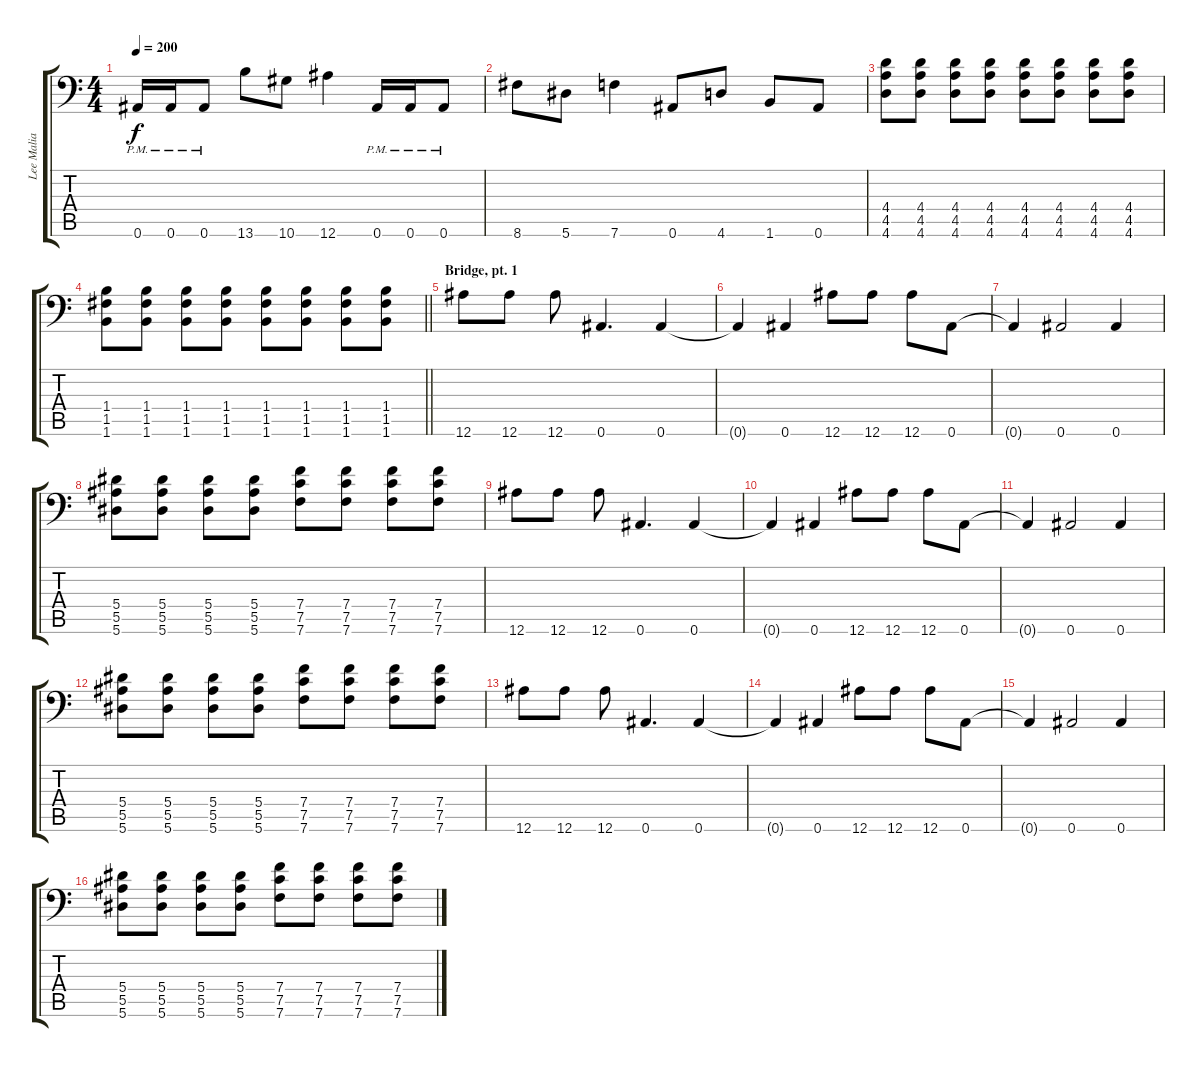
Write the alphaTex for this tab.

\track ("Lee Malia" "Lee Malia") {instrument distortionguitar}
\staff {score tabs}
\tuning (C4 G3 Eb3 Bb2 F2 Bb1) {hide}
\ts (4 4)
\tempo 200
\clef f4
\ks c
0.6{pm}.16{dy f} 0.6{pm}.16 0.6{pm}.8 13.6.8 10.6.8 12.6.4 0.6{pm}.16 0.6{pm}.16 0.6{pm}.8 |
8.6.8 5.6.8 7.6.4 0.6.8 4.6.8 1.6.8 0.6.8 |
(4.4 4.5 4.6).8 (4.4 4.5 4.6).8 (4.4 4.5 4.6).8 (4.4 4.5 4.6).8 (4.4 4.5 4.6).8 (4.4 4.5 4.6).8 (4.4 4.5 4.6).8 (4.4 4.5 4.6).8 |
\barLineRight lightlight
(1.4 1.5 1.6).8 (1.4 1.5 1.6).8 (1.4 1.5 1.6).8 (1.4 1.5 1.6).8 (1.4 1.5 1.6).8 (1.4 1.5 1.6).8 (1.4 1.5 1.6).8 (1.4 1.5 1.6).8 |
\section ("" "Bridge, pt. 1")
12.6.8 12.6.8 12.6.8 0.6.4{d} 0.6.4 |
0.6{t}.4 0.6.4 12.6.8 12.6.8 12.6.8 0.6.8 |
0.6{t}.4 0.6.2 0.6.4 |
(5.4 5.5 5.6).8 (5.4 5.5 5.6).8 (5.4 5.5 5.6).8 (5.4 5.5 5.6).8 (7.4 7.5 7.6).8 (7.4 7.5 7.6).8 (7.4 7.5 7.6).8 (7.4 7.5 7.6).8 |
12.6.8 12.6.8 12.6.8 0.6.4{d} 0.6.4 |
0.6{t}.4 0.6.4 12.6.8 12.6.8 12.6.8 0.6.8 |
0.6{t}.4 0.6.2 0.6.4 |
(5.4 5.5 5.6).8 (5.4 5.5 5.6).8 (5.4 5.5 5.6).8 (5.4 5.5 5.6).8 (7.4 7.5 7.6).8 (7.4 7.5 7.6).8 (7.4 7.5 7.6).8 (7.4 7.5 7.6).8 |
12.6.8 12.6.8 12.6.8 0.6.4{d} 0.6.4 |
0.6{t}.4 0.6.4 12.6.8 12.6.8 12.6.8 0.6.8 |
0.6{t}.4 0.6.2 0.6.4 |
(5.4 5.5 5.6).8 (5.4 5.5 5.6).8 (5.4 5.5 5.6).8 (5.4 5.5 5.6).8 (7.4 7.5 7.6).8 (7.4 7.5 7.6).8 (7.4 7.5 7.6).8 (7.4 7.5 7.6).8
